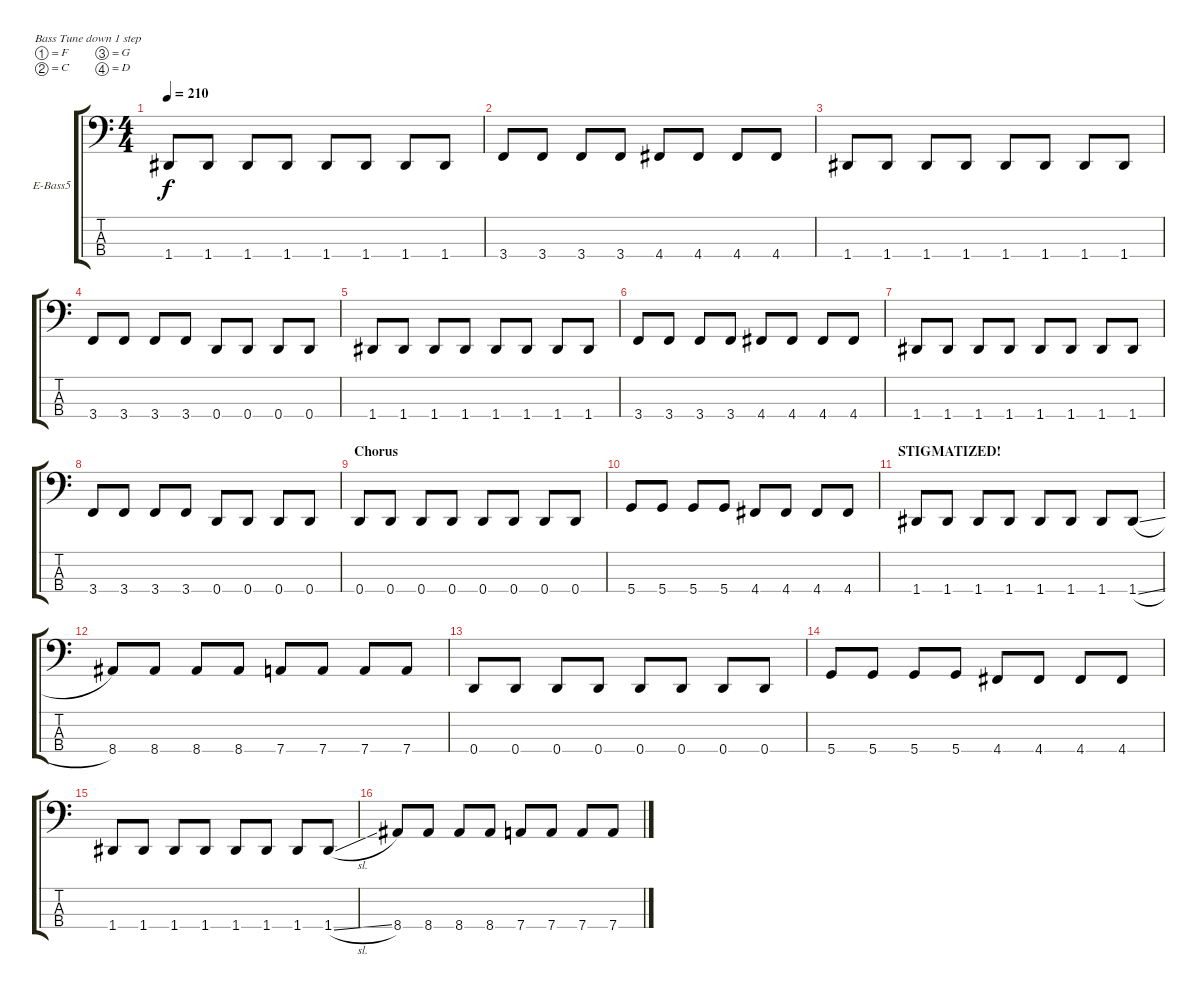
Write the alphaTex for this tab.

\defaultSystemsLayout 4
\bracketExtendMode groupsimilarinstruments
\firstSystemTrackNameOrientation horizontal
\otherSystemsTrackNameOrientation horizontal
\track ("TOM ANGELRIPPER!" "E-Bass5") {instrument electricbassfinger}
\staff {score tabs}
\tuning (F2 C2 G1 D1)
\ts (4 4)
\tempo 210
\clef f4
\ks c
1.4.8{dy f} 1.4.8 1.4.8 1.4.8 1.4.8 1.4.8 1.4.8 1.4.8 |
3.4.8 3.4.8 3.4.8 3.4.8 4.4.8 4.4.8 4.4.8 4.4.8 |
1.4.8 1.4.8 1.4.8 1.4.8 1.4.8 1.4.8 1.4.8 1.4.8 |
3.4.8 3.4.8 3.4.8 3.4.8 0.4.8 0.4.8 0.4.8 0.4.8 |
1.4.8 1.4.8 1.4.8 1.4.8 1.4.8 1.4.8 1.4.8 1.4.8 |
3.4.8 3.4.8 3.4.8 3.4.8 4.4.8 4.4.8 4.4.8 4.4.8 |
1.4.8 1.4.8 1.4.8 1.4.8 1.4.8 1.4.8 1.4.8 1.4.8 |
3.4.8 3.4.8 3.4.8 3.4.8 0.4.8 0.4.8 0.4.8 0.4.8 |
\section ("" "Chorus")
0.4.8 0.4.8 0.4.8 0.4.8 0.4.8 0.4.8 0.4.8 0.4.8 |
5.4.8 5.4.8 5.4.8 5.4.8 4.4.8 4.4.8 4.4.8 4.4.8 |
\section ("" "STIGMATIZED!")
1.4.8 1.4.8 1.4.8 1.4.8 1.4.8 1.4.8 1.4.8 1.4{sl}.8 |
8.4.8 8.4.8 8.4.8 8.4.8 7.4.8 7.4.8 7.4.8 7.4.8 |
0.4.8 0.4.8 0.4.8 0.4.8 0.4.8 0.4.8 0.4.8 0.4.8 |
5.4.8 5.4.8 5.4.8 5.4.8 4.4.8 4.4.8 4.4.8 4.4.8 |
1.4.8 1.4.8 1.4.8 1.4.8 1.4.8 1.4.8 1.4.8 1.4{sl}.8 |
8.4.8 8.4.8 8.4.8 8.4.8 7.4.8 7.4.8 7.4.8 7.4.8
